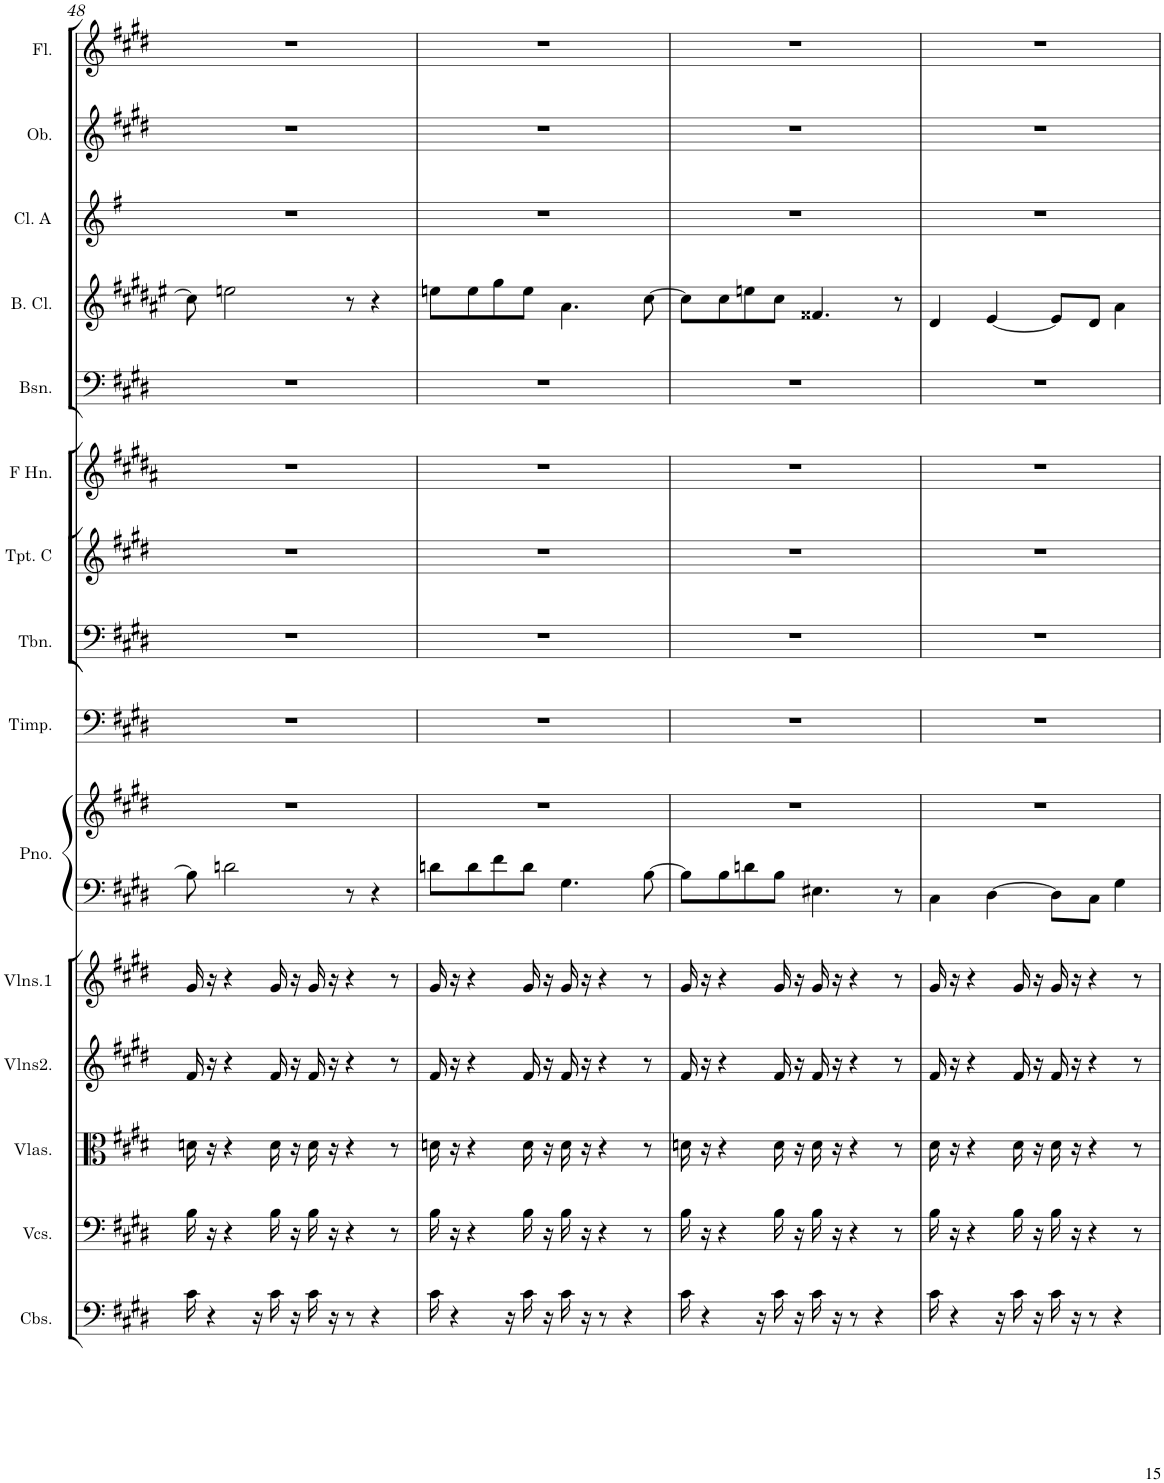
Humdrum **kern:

**kern	**kern	**kern	**kern	**kern	**kern	**kern	**kern	**kern	**kern	**kern	**kern	**kern	**kern	**kern	**kern
*part15	*part14	*part13	*part12	*part11	*part10	*part10	*part9	*part8	*part7	*part6	*part5	*part4	*part3	*part2	*part1
*staff16	*staff15	*staff14	*staff13	*staff12	*staff11	*staff10	*staff9	*staff8	*staff7	*staff6	*staff5	*staff4	*staff3	*staff2	*staff1
*I"Contrabass Section	*I"Violoncello Section	*I"Viola Section	*I"Violin Section2	*I"Violin Section1	*I"Grand Piano	*	*I"Timpani	*I"Trombone	*I"Trumpet C	*I"French Horn	*I"Bassoon	*I"Bass Clarinet	*I"Clarinet A	*I"Oboe	*I"Flute
*I'Cbs.	*I'Vcs.	*I'Vlas.	*I'Vlns2.	*I'Vlns.1	*I'Pno.	*	*I'Timp.	*I'Tbn.	*I'Tpt. C	*I'F Hn.	*I'Bsn.	*I'B. Cl.	*I'Cl. A	*I'Ob.	*I'Fl.
!!LO:PB:g=z
*clefF4	*clefF4	*clefC3	*clefG2	*clefG2	*clefF4	*clefG2	*clefF4	*clefF4	*clefG2	*clefG2	*clefF4	*clefG2	*clefG2	*clefG2	*clefG2
*Trd7c12	*	*	*	*	*	*	*	*	*Trd1c2	*Trd4c7	*	*Trd8c14	*Trd2c3	*	*
*k[f#c#g#d#]	*k[f#c#g#d#]	*k[f#c#g#d#]	*k[f#c#g#d#]	*k[f#c#g#d#]	*k[f#c#g#d#]	*k[f#c#g#d#]	*k[f#c#g#d#]	*k[f#c#g#d#]	*k[f#c#g#d#]	*k[f#c#g#d#a#]	*k[f#c#g#d#]	*k[f#c#g#d#a#e#]	*k[f#]	*k[f#c#g#d#]	*k[f#c#g#d#]
*E:	*E:	*E:	*E:	*E:	*E:	*E:	*E:	*E:	*	*	*E:	*	*	*E:	*E:
*M4/4	*M4/4	*M4/4	*M4/4	*M4/4	*M4/4	*M4/4	*M4/4	*M4/4	*M4/4	*M4/4	*M4/4	*M4/4	*M4/4	*M4/4	*M4/4
=48	=48	=48	=48	=48	=48	=48	=48	=48	=48	=48	=48	=48	=48	=48	=48
16c#\	16B\	16dn\	16f#/	16g#/	8B\]	1r	1r	1r	1r	1r	1r	8cc#\]	1r	1r	1r
4r	16r	16r	16r	16r	.	.	.	.	.	.	.	.	.	.	.
.	4r	4r	4r	4r	2dn\	.	.	.	.	.	.	2een\	.	.	.
16r	.	.	.	.	.	.	.	.	.	.	.	.	.	.	.
16c#\	16B\	16d\	16f#/	16g#/	.	.	.	.	.	.	.	.	.	.	.
16r	16r	16r	16r	16r	.	.	.	.	.	.	.	.	.	.	.
16c#\	16B\	16d\	16f#/	16g#/	.	.	.	.	.	.	.	.	.	.	.
16r	16r	16r	16r	16r	.	.	.	.	.	.	.	.	.	.	.
8r	4r	4r	4r	4r	8r	.	.	.	.	.	.	8r	.	.	.
4r	.	.	.	.	4r	.	.	.	.	.	.	4r	.	.	.
.	8r	8r	8r	8r	.	.	.	.	.	.	.	.	.	.	.
=49	=49	=49	=49	=49	=49	=49	=49	=49	=49	=49	=49	=49	=49	=49	=49
16c#\	16B\	16dn\	16f#/	16g#/	8dn\L	1r	1r	1r	1r	1r	1r	8een\L	1r	1r	1r
4r	16r	16r	16r	16r	.	.	.	.	.	.	.	.	.	.	.
.	4r	4r	4r	4r	8d\	.	.	.	.	.	.	8ee\	.	.	.
.	.	.	.	.	8f#\	.	.	.	.	.	.	8gg#\	.	.	.
16r	.	.	.	.	.	.	.	.	.	.	.	.	.	.	.
16c#\	16B\	16d\	16f#/	16g#/	8d\J	.	.	.	.	.	.	8ee\J	.	.	.
16r	16r	16r	16r	16r	.	.	.	.	.	.	.	.	.	.	.
16c#\	16B\	16d\	16f#/	16g#/	4.G#\	.	.	.	.	.	.	4.a#\	.	.	.
16r	16r	16r	16r	16r	.	.	.	.	.	.	.	.	.	.	.
8r	4r	4r	4r	4r	.	.	.	.	.	.	.	.	.	.	.
4r	.	.	.	.	.	.	.	.	.	.	.	.	.	.	.
.	8r	8r	8r	8r	[8B\	.	.	.	.	.	.	[8cc#\	.	.	.
=50	=50	=50	=50	=50	=50	=50	=50	=50	=50	=50	=50	=50	=50	=50	=50
16c#\	16B\	16dn\	16f#/	16g#/	8B\L]	1r	1r	1r	1r	1r	1r	8cc#\L]	1r	1r	1r
4r	16r	16r	16r	16r	.	.	.	.	.	.	.	.	.	.	.
.	4r	4r	4r	4r	8B\	.	.	.	.	.	.	8cc#\	.	.	.
.	.	.	.	.	8dn\	.	.	.	.	.	.	8een\	.	.	.
16r	.	.	.	.	.	.	.	.	.	.	.	.	.	.	.
16c#\	16B\	16d\	16f#/	16g#/	8B\J	.	.	.	.	.	.	8cc#\J	.	.	.
16r	16r	16r	16r	16r	.	.	.	.	.	.	.	.	.	.	.
16c#\	16B\	16d\	16f#/	16g#/	4.E#X\	.	.	.	.	.	.	4.f##X/	.	.	.
16r	16r	16r	16r	16r	.	.	.	.	.	.	.	.	.	.	.
8r	4r	4r	4r	4r	.	.	.	.	.	.	.	.	.	.	.
4r	.	.	.	.	.	.	.	.	.	.	.	.	.	.	.
.	8r	8r	8r	8r	8r	.	.	.	.	.	.	8r	.	.	.
=51	=51	=51	=51	=51	=51	=51	=51	=51	=51	=51	=51	=51	=51	=51	=51
16c#\	16B\	16d#\	16f#/	16g#/	4C#\	1r	1r	1r	1r	1r	1r	4d#/	1r	1r	1r
4r	16r	16r	16r	16r	.	.	.	.	.	.	.	.	.	.	.
.	4r	4r	4r	4r	.	.	.	.	.	.	.	.	.	.	.
.	.	.	.	.	[4D#\	.	.	.	.	.	.	[4e#/	.	.	.
16r	.	.	.	.	.	.	.	.	.	.	.	.	.	.	.
16c#\	16B\	16d#\	16f#/	16g#/	.	.	.	.	.	.	.	.	.	.	.
16r	16r	16r	16r	16r	.	.	.	.	.	.	.	.	.	.	.
16c#\	16B\	16d#\	16f#/	16g#/	8D#\L]	.	.	.	.	.	.	8e#/L]	.	.	.
16r	16r	16r	16r	16r	.	.	.	.	.	.	.	.	.	.	.
8r	4r	4r	4r	4r	8C#\J	.	.	.	.	.	.	8d#/J	.	.	.
4r	.	.	.	.	4G#\	.	.	.	.	.	.	4a#\	.	.	.
.	8r	8r	8r	8r	.	.	.	.	.	.	.	.	.	.	.
=	=	=	=	=	=	=	=	=	=	=	=	=	=	=	=
*-	*-	*-	*-	*-	*-	*-	*-	*-	*-	*-	*-	*-	*-	*-	*-
